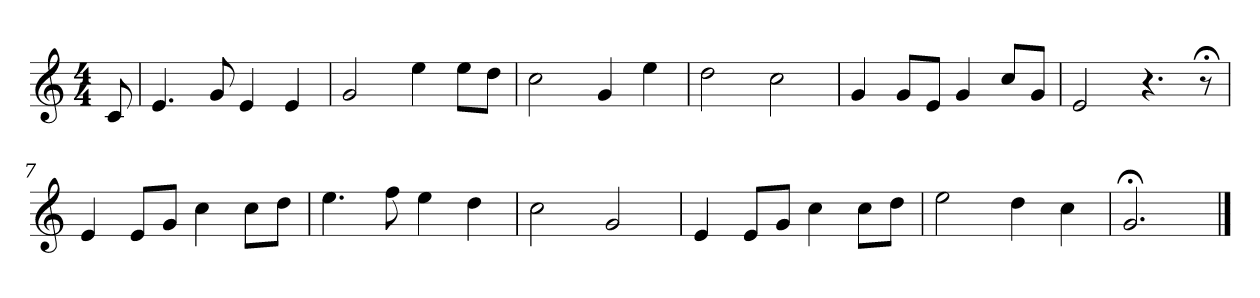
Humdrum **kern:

**kern
*part1
*staff1
*k[]
*C:
*M4/4
*MM120
=
8c
=1
4.e
8g
4e
4e
=2
2g
4ee
8eeL
8ddJ
=3
2cc
4g
4ee
=4
2dd
2cc
=5
4g
8gL
8eJ
4g
8ccL
8gJ
=6
2e
4.r
8r;<
=7
4e
8eL
8gJ
4cc
8ccL
8ddJ
=8
4.ee
8ff
4ee
4dd
=9
2cc
2g
=10
4e
8eL
8gJ
4cc
8ccL
8ddJ
=11
2ee
4dd
4cc
=12
2.g;<
==
*-
